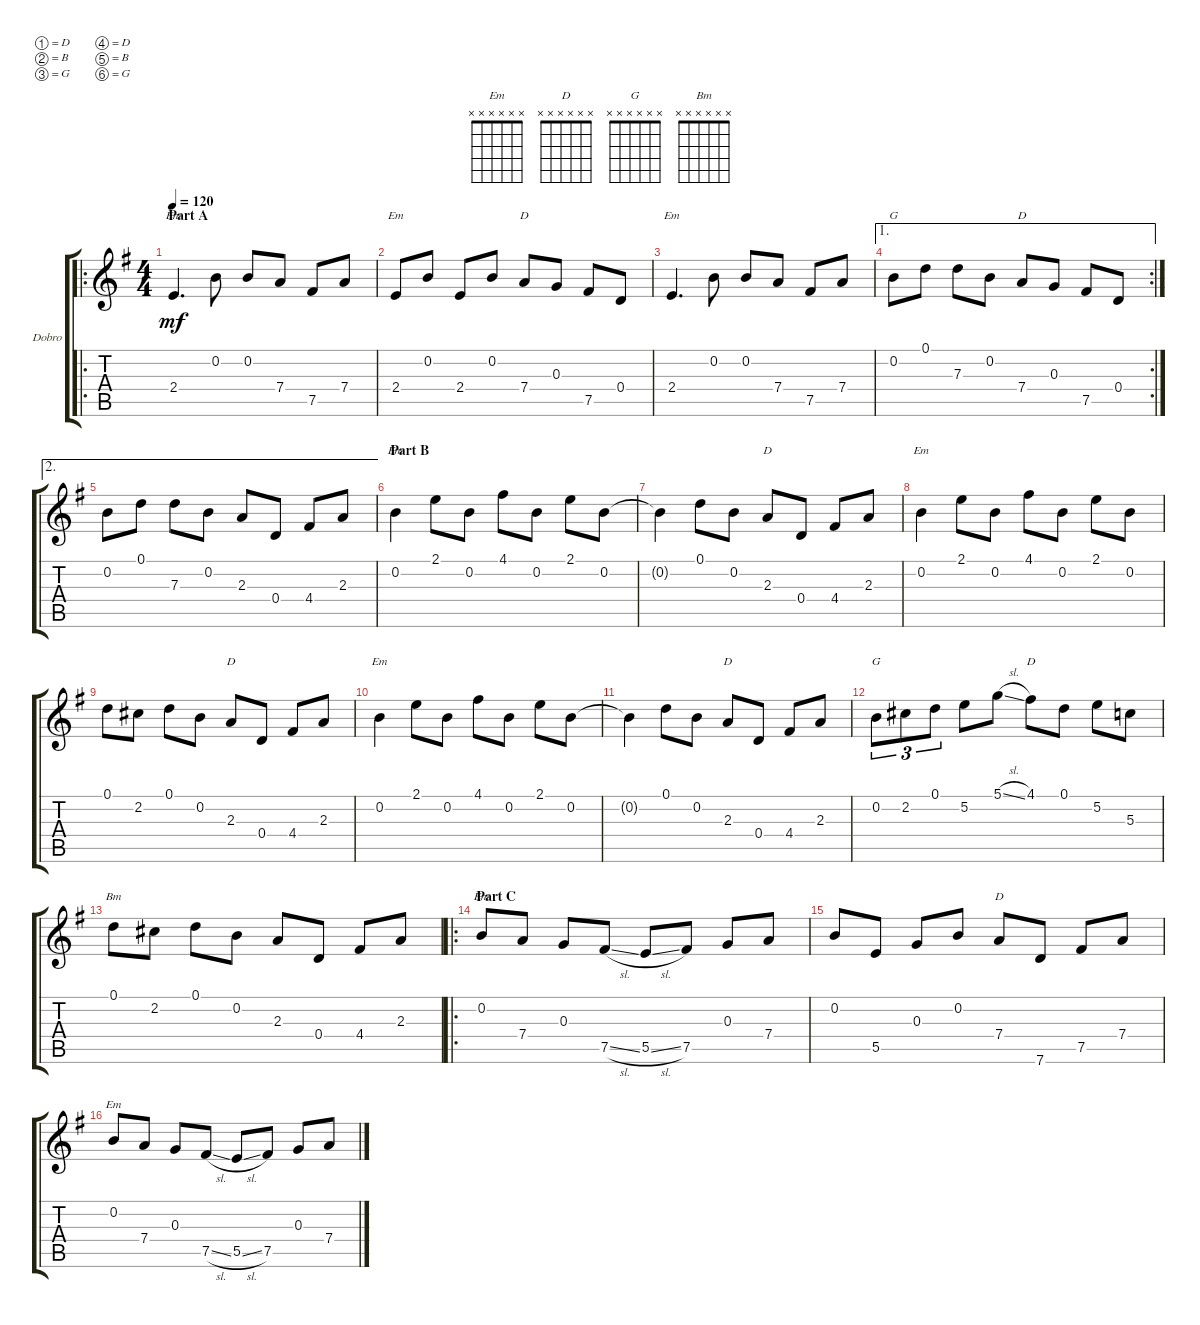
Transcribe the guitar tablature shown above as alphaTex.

\defaultSystemsLayout 4
\bracketExtendMode groupsimilarinstruments
\firstSystemTrackNameOrientation horizontal
\otherSystemsTrackNameOrientation horizontal
\track ("Dobro" "Dobro") {instrument acousticguitarsteel}
\staff {score tabs}
\tuning (D4 B3 G3 D3 B2 G2)
\chord ("Em" x x x x x x)
\chord ("D" x x x x x x)
\chord ("G" x x x x x x)
\chord ("Bm" x x x x x x)
\ro
\ts (4 4)
\section ("" "Part A")
\tempo 120
\clef g2
\ks g
2.4.4{d ch "Em" dy mf instrument acousticguitarsteel} 0.2.8 0.2.8 7.4.8 7.5.8 7.4.8 |
2.4.8{ch "Em"} 0.2.8 2.4.8 0.2.8 7.4.8{ch "D"} 0.3.8 7.5.8 0.4.8 |
2.4.4{d ch "Em"} 0.2.8 0.2.8 7.4.8 7.5.8 7.4.8 |
\ae 1
\rc 2
0.2.8{ch "G"} 0.1.8 7.3.8 0.2.8 7.4.8{ch "D"} 0.3.8 7.5.8 0.4.8 |
\ae 2
0.2.8 0.1.8 7.3.8 0.2.8 2.3.8 0.4.8 4.4.8 2.3.8 |
\section ("" "Part B")
0.2.4{ch "Em"} 2.1.8 0.2.8 4.1.8 0.2.8 2.1.8 0.2.8 |
0.2{t}.4 0.1.8 0.2.8 2.3.8{ch "D"} 0.4.8 4.4.8 2.3.8 |
0.2.4{ch "Em"} 2.1.8 0.2.8 4.1.8 0.2.8 2.1.8 0.2.8 |
0.1.8 2.2.8 0.1.8 0.2.8 2.3.8{ch "D"} 0.4.8 4.4.8 2.3.8 |
0.2.4{ch "Em"} 2.1.8 0.2.8 4.1.8 0.2.8 2.1.8 0.2.8 |
0.2{t}.4 0.1.8 0.2.8 2.3.8{ch "D"} 0.4.8 4.4.8 2.3.8 |
0.2.8{tu (3 2) ch "G"} 2.2.8{tu (3 2)} 0.1.8{tu (3 2)} 5.2.8 5.1{sl}.8 4.1.8{ch "D"} 0.1.8 5.2.8 5.3.8 |
0.1.8{ch "Bm"} 2.2.8 0.1.8 0.2.8 2.3.8 0.4.8 4.4.8 2.3.8 |
\ro
\section ("" "Part C")
0.2.8{ch "Em"} 7.4.8 0.3.8 7.5{sl}.8 5.5{sl}.8 7.5.8 0.3.8 7.4.8 |
0.2.8 5.5.8 0.3.8 0.2.8 7.4.8{ch "D"} 7.6.8 7.5.8 7.4.8 |
0.2.8{ch "Em"} 7.4.8 0.3.8 7.5{sl}.8 5.5{sl}.8 7.5.8 0.3.8 7.4.8
